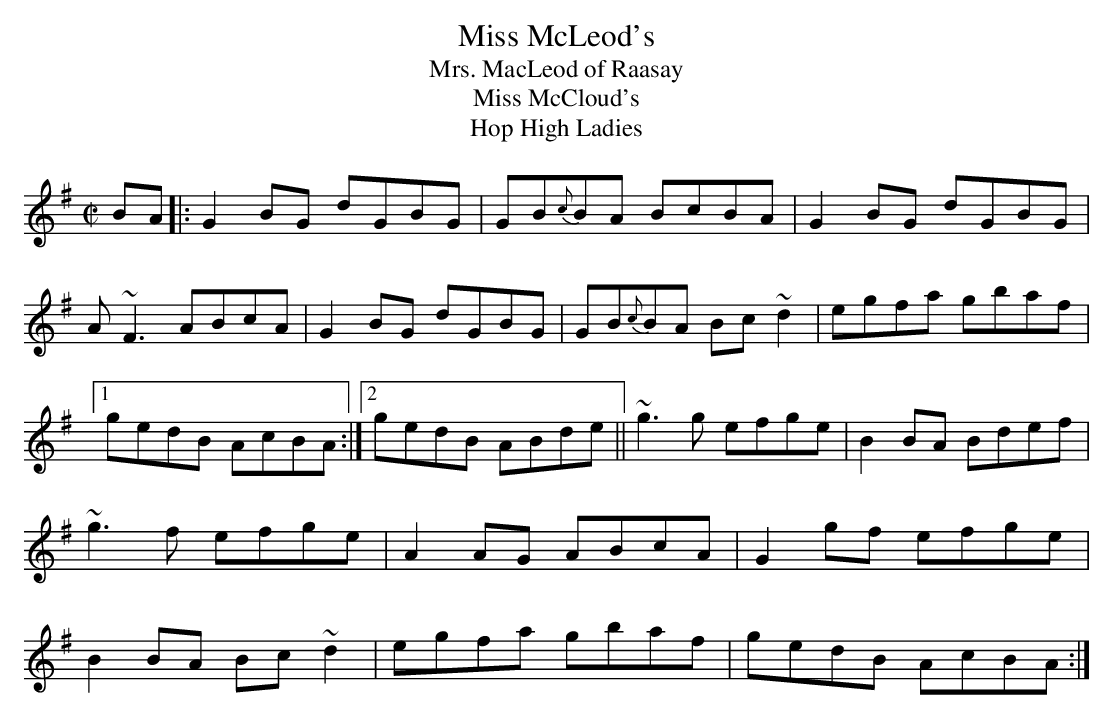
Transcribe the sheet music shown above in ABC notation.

X:1
T:Miss McLeod's
T:Mrs. MacLeod of Raasay
T:Miss McCloud's
T:Hop High Ladies
E:10
M:C|
K:G
BA|:G2 BG dGBG|GB{c}BA BcBA|G2 BG dGBG|A ~F3 ABcA|G2 BG dGBG|\
GB{c}BA Bc~d2|egfa gbaf|1gedB AcBA:|2gedB ABde||\
~g3g efge|B2 BA Bdef|~g3f efge|A2 AG ABcA|G2 gf efge|\
B2 BA Bc~d2|egfa gbaf|gedB AcBA:|**
